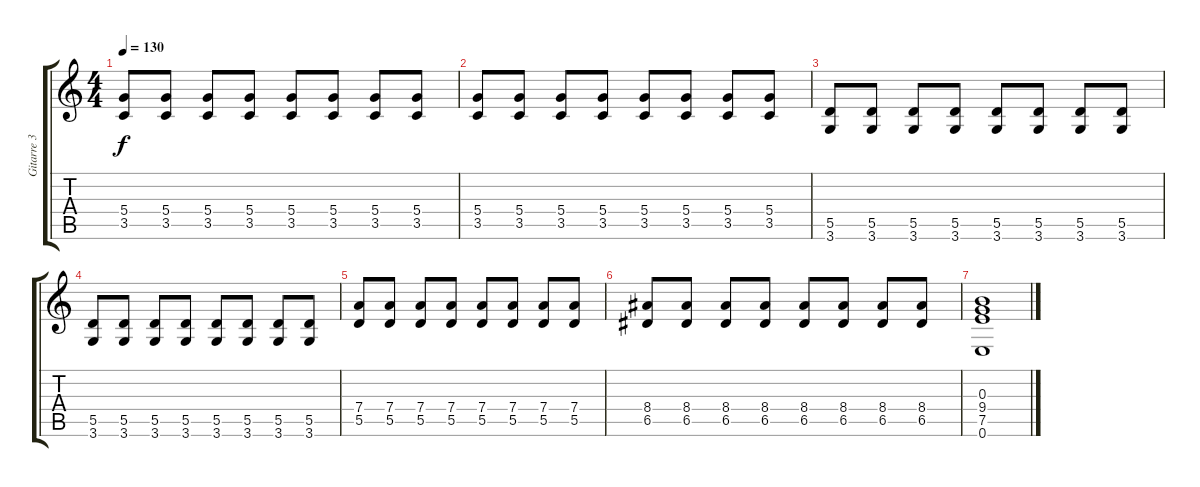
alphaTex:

\track ("Gitarre 3" "Gitarre 3") {instrument distortionguitar}
\staff {score tabs}
\tuning (E4 B3 G3 D3 A2 E2) {hide}
\ts (4 4)
\tempo 130
\clef g2
\ks c
(5.4 3.5).8{dy f} (5.4 3.5).8 (5.4 3.5).8 (5.4 3.5).8 (5.4 3.5).8 (5.4 3.5).8 (5.4 3.5).8 (5.4 3.5).8 |
(5.4 3.5).8 (5.4 3.5).8 (5.4 3.5).8 (5.4 3.5).8 (5.4 3.5).8 (5.4 3.5).8 (5.4 3.5).8 (5.4 3.5).8 |
(5.5 3.6).8 (5.5 3.6).8 (5.5 3.6).8 (5.5 3.6).8 (5.5 3.6).8 (5.5 3.6).8 (5.5 3.6).8 (5.5 3.6).8 |
(5.5 3.6).8 (5.5 3.6).8 (5.5 3.6).8 (5.5 3.6).8 (5.5 3.6).8 (5.5 3.6).8 (5.5 3.6).8 (5.5 3.6).8 |
(7.4 5.5).8 (7.4 5.5).8 (7.4 5.5).8 (7.4 5.5).8 (7.4 5.5).8 (7.4 5.5).8 (7.4 5.5).8 (7.4 5.5).8 |
(8.4 6.5).8 (8.4 6.5).8 (8.4 6.5).8 (8.4 6.5).8 (8.4 6.5).8 (8.4 6.5).8 (8.4 6.5).8 (8.4 6.5).8 |
(0.3 9.4 7.5 0.6).1
